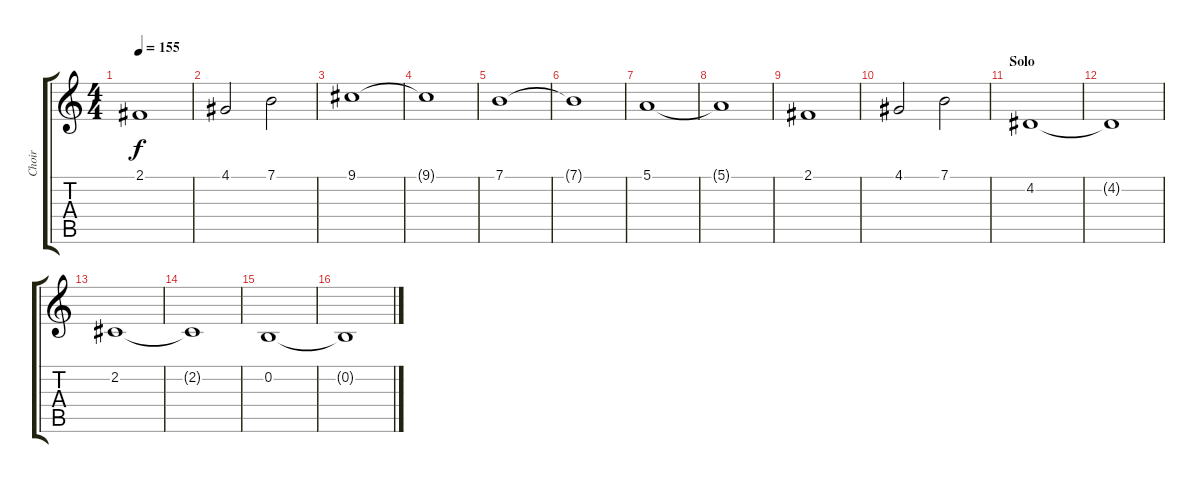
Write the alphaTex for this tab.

\track ("Choir" "Choir") {instrument choiraahs}
\staff {score tabs}
\tuning (E4 B3 G3 D3 A2 E2) {hide}
\ts (4 4)
\tempo 155
\clef g2
\ks c
2.1.1{dy f} |
4.1.2 7.1.2 |
9.1.1 |
9.1{t}.1 |
7.1.1 |
7.1{t}.1 |
5.1.1 |
5.1{t}.1 |
2.1.1 |
4.1.2 7.1.2 |
\section ("" "Solo")
4.2.1 |
4.2{t}.1 |
2.2.1 |
2.2{t}.1 |
0.2.1 |
0.2{t}.1
